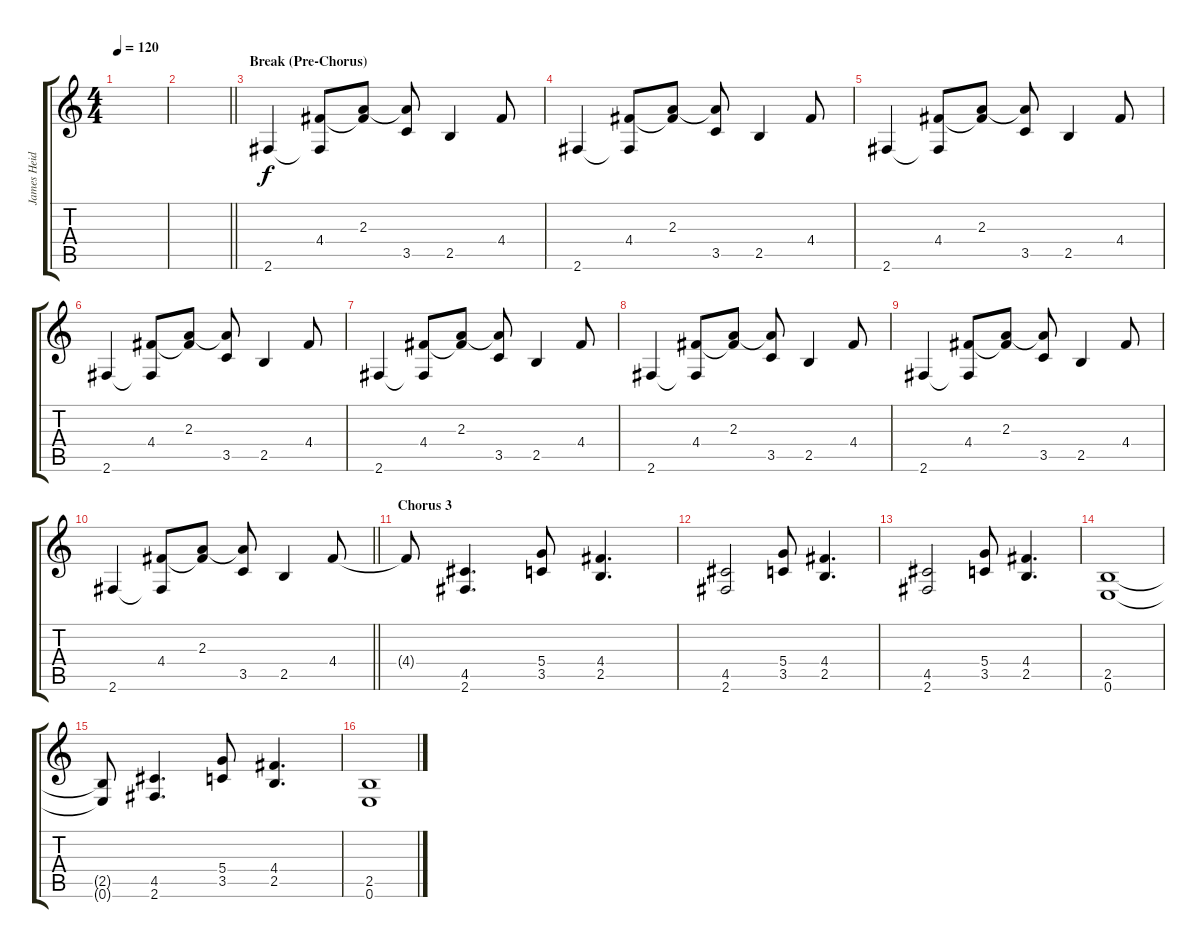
\track ("James Heidfield" "James Heid") {instrument distortionguitar}
\staff {score tabs}
\tuning (E4 B3 G3 D3 A2 E2) {hide}
\ts (4 4)
\tempo 120
\clef g2
\ks c
|
\barLineRight lightlight
|
\section ("" "Break (Pre-Chorus)")
2.6.4 (4.4 2.6{t}).8 (2.3 4.4{t}).8 (2.3{t} 3.5).8 2.5.4 4.4.8 |
2.6.4 (4.4 2.6{t}).8 (2.3 4.4{t}).8 (2.3{t} 3.5).8 2.5.4 4.4.8 |
2.6.4 (4.4 2.6{t}).8 (2.3 4.4{t}).8 (2.3{t} 3.5).8 2.5.4 4.4.8 |
2.6.4 (4.4 2.6{t}).8 (2.3 4.4{t}).8 (2.3{t} 3.5).8 2.5.4 4.4.8 |
2.6.4 (4.4 2.6{t}).8 (2.3 4.4{t}).8 (2.3{t} 3.5).8 2.5.4 4.4.8 |
2.6.4 (4.4 2.6{t}).8 (2.3 4.4{t}).8 (2.3{t} 3.5).8 2.5.4 4.4.8 |
2.6.4 (4.4 2.6{t}).8 (2.3 4.4{t}).8 (2.3{t} 3.5).8 2.5.4 4.4.8 |
\barLineRight lightlight
2.6.4 (4.4 2.6{t}).8 (2.3 4.4{t}).8 (2.3{t} 3.5).8 2.5.4 4.4.8 |
\section ("" "Chorus 3")
4.4{t}.8 (4.5 2.6).4{d} (5.4 3.5).8 (4.4 2.5).4{d} |
(4.5 2.6).2 (5.4 3.5).8 (4.4 2.5).4{d} |
(4.5 2.6).2 (5.4 3.5).8 (4.4 2.5).4{d} |
(2.5 0.6).1 |
(2.5{t} 0.6{t}).8 (4.5 2.6).4{d} (5.4 3.5).8 (4.4 2.5).4{d} |
(2.5 0.6).1
